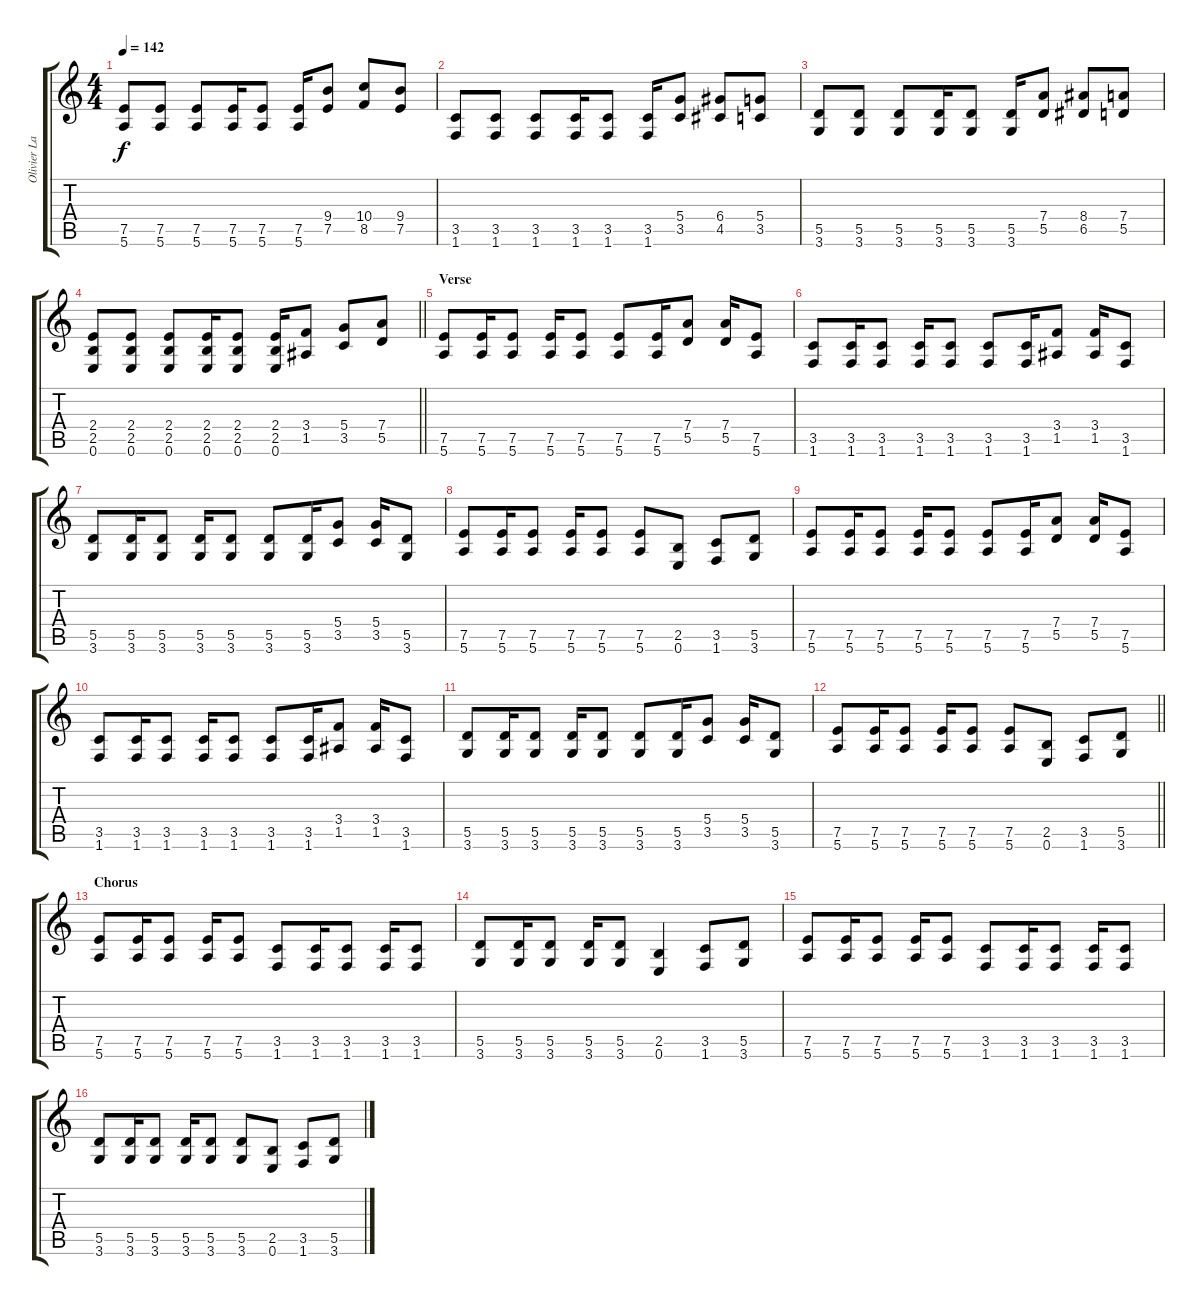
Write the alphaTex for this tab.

\track ("Olivier Lavoie" "Olivier La") {instrument overdrivenguitar}
\staff {score tabs}
\tuning (E4 B3 G3 D3 A2 E2) {hide}
\ts (4 4)
\tempo 142
\clef g2
\ks c
(7.5 5.6).8{dy f} (7.5 5.6).8 (7.5 5.6).8 (7.5 5.6).16 (7.5 5.6).8 (7.5 5.6).16 (9.4 7.5).8 (10.4 8.5).8 (9.4 7.5).8 |
(3.5 1.6).8 (3.5 1.6).8 (3.5 1.6).8 (3.5 1.6).16 (3.5 1.6).8 (3.5 1.6).16 (5.4 3.5).8 (6.4 4.5).8 (5.4 3.5).8 |
(5.5 3.6).8 (5.5 3.6).8 (5.5 3.6).8 (5.5 3.6).16 (5.5 3.6).8 (5.5 3.6).16 (7.4 5.5).8 (8.4 6.5).8 (7.4 5.5).8 |
\barLineRight lightlight
(2.4 2.5 0.6).8 (2.4 2.5 0.6).8 (2.4 2.5 0.6).8 (2.4 2.5 0.6).16 (2.4 2.5 0.6).8 (2.4 2.5 0.6).16 (3.4 1.5).8 (5.4 3.5).8 (7.4 5.5).8 |
\section ("" "Verse")
(7.5 5.6).8 (7.5 5.6).16 (7.5 5.6).8 (7.5 5.6).16 (7.5 5.6).8 (7.5 5.6).8 (7.5 5.6).16 (7.4 5.5).8 (7.4 5.5).16 (7.5 5.6).8 |
(3.5 1.6).8 (3.5 1.6).16 (3.5 1.6).8 (3.5 1.6).16 (3.5 1.6).8 (3.5 1.6).8 (3.5 1.6).16 (3.4 1.5).8 (3.4 1.5).16 (3.5 1.6).8 |
(5.5 3.6).8 (5.5 3.6).16 (5.5 3.6).8 (5.5 3.6).16 (5.5 3.6).8 (5.5 3.6).8 (5.5 3.6).16 (5.4 3.5).8 (5.4 3.5).16 (5.5 3.6).8 |
(7.5 5.6).8 (7.5 5.6).16 (7.5 5.6).8 (7.5 5.6).16 (7.5 5.6).8 (7.5 5.6).8 (2.5 0.6).8 (3.5 1.6).8 (5.5 3.6).8 |
(7.5 5.6).8 (7.5 5.6).16 (7.5 5.6).8 (7.5 5.6).16 (7.5 5.6).8 (7.5 5.6).8 (7.5 5.6).16 (7.4 5.5).8 (7.4 5.5).16 (7.5 5.6).8 |
(3.5 1.6).8 (3.5 1.6).16 (3.5 1.6).8 (3.5 1.6).16 (3.5 1.6).8 (3.5 1.6).8 (3.5 1.6).16 (3.4 1.5).8 (3.4 1.5).16 (3.5 1.6).8 |
(5.5 3.6).8 (5.5 3.6).16 (5.5 3.6).8 (5.5 3.6).16 (5.5 3.6).8 (5.5 3.6).8 (5.5 3.6).16 (5.4 3.5).8 (5.4 3.5).16 (5.5 3.6).8 |
\barLineRight lightlight
(7.5 5.6).8 (7.5 5.6).16 (7.5 5.6).8 (7.5 5.6).16 (7.5 5.6).8 (7.5 5.6).8 (2.5 0.6).8 (3.5 1.6).8 (5.5 3.6).8 |
\section ("" "Chorus")
(7.5 5.6).8 (7.5 5.6).16 (7.5 5.6).8 (7.5 5.6).16 (7.5 5.6).8 (3.5 1.6).8 (3.5 1.6).16 (3.5 1.6).8 (3.5 1.6).16 (3.5 1.6).8 |
(5.5 3.6).8 (5.5 3.6).16 (5.5 3.6).8 (5.5 3.6).16 (5.5 3.6).8 (2.5 0.6).4 (3.5 1.6).8 (5.5 3.6).8 |
(7.5 5.6).8 (7.5 5.6).16 (7.5 5.6).8 (7.5 5.6).16 (7.5 5.6).8 (3.5 1.6).8 (3.5 1.6).16 (3.5 1.6).8 (3.5 1.6).16 (3.5 1.6).8 |
(5.5 3.6).8 (5.5 3.6).16 (5.5 3.6).8 (5.5 3.6).16 (5.5 3.6).8 (5.5 3.6).8 (2.5 0.6).8 (3.5 1.6).8 (5.5 3.6).8
